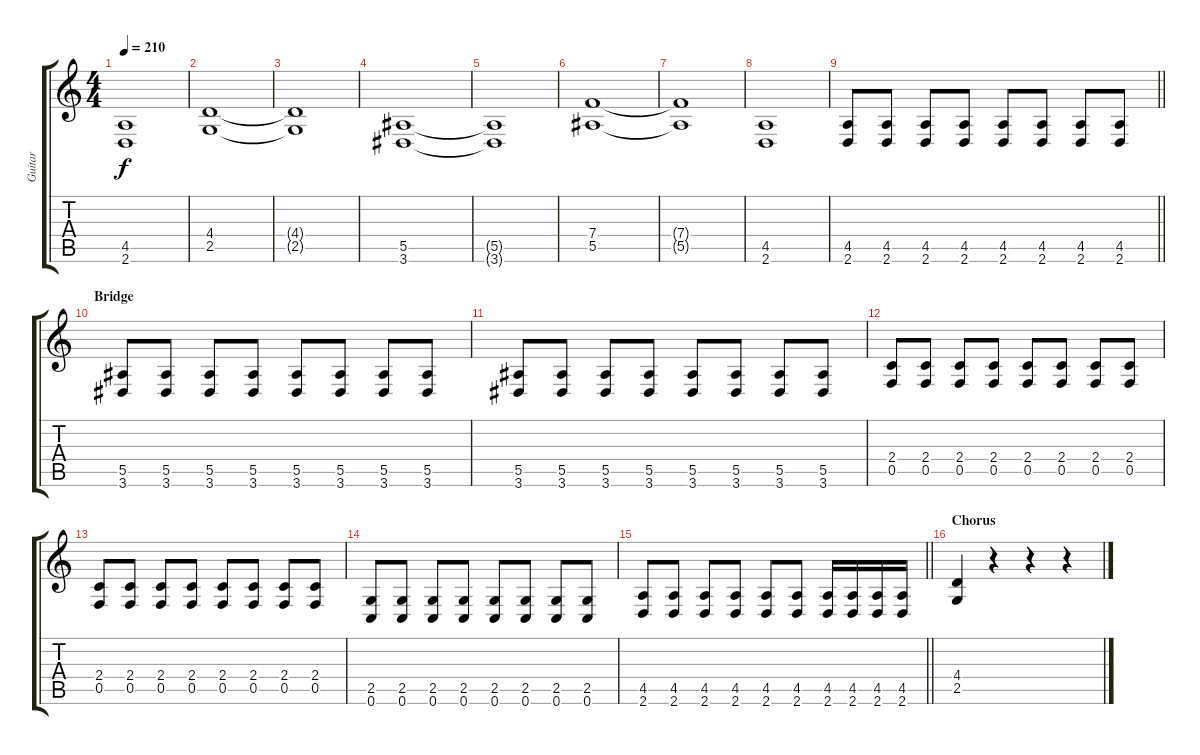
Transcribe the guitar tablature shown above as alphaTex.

\track ("Guitar" "Guitar") {instrument distortionguitar}
\staff {score tabs}
\tuning (C4 G3 Eb3 Bb2 F2 C2) {hide}
\ts (4 4)
\tempo 210
\clef g2
\ks c
(4.5 2.6).1{dy f} |
(4.4 2.5).1 |
(4.4{t} 2.5{t}).1 |
(5.5 3.6).1 |
(5.5{t} 3.6{t}).1 |
(7.4 5.5).1 |
(7.4{t} 5.5{t}).1 |
(4.5 2.6).1 |
\barLineRight lightlight
(4.5 2.6).8 (4.5 2.6).8 (4.5 2.6).8 (4.5 2.6).8 (4.5 2.6).8 (4.5 2.6).8 (4.5 2.6).8 (4.5 2.6).8 |
\section ("" "Bridge")
(5.5 3.6).8 (5.5 3.6).8 (5.5 3.6).8 (5.5 3.6).8 (5.5 3.6).8 (5.5 3.6).8 (5.5 3.6).8 (5.5 3.6).8 |
(5.5 3.6).8 (5.5 3.6).8 (5.5 3.6).8 (5.5 3.6).8 (5.5 3.6).8 (5.5 3.6).8 (5.5 3.6).8 (5.5 3.6).8 |
(2.4 0.5).8 (2.4 0.5).8 (2.4 0.5).8 (2.4 0.5).8 (2.4 0.5).8 (2.4 0.5).8 (2.4 0.5).8 (2.4 0.5).8 |
(2.4 0.5).8 (2.4 0.5).8 (2.4 0.5).8 (2.4 0.5).8 (2.4 0.5).8 (2.4 0.5).8 (2.4 0.5).8 (2.4 0.5).8 |
(2.5 0.6).8 (2.5 0.6).8 (2.5 0.6).8 (2.5 0.6).8 (2.5 0.6).8 (2.5 0.6).8 (2.5 0.6).8 (2.5 0.6).8 |
\barLineRight lightlight
(4.5 2.6).8 (4.5 2.6).8 (4.5 2.6).8 (4.5 2.6).8 (4.5 2.6).8 (4.5 2.6).8 (4.5 2.6).16 (4.5 2.6).16 (4.5 2.6).16 (4.5 2.6).16 |
\section ("" "Chorus")
(4.4 2.5).4 r.4 r.4 r.4
